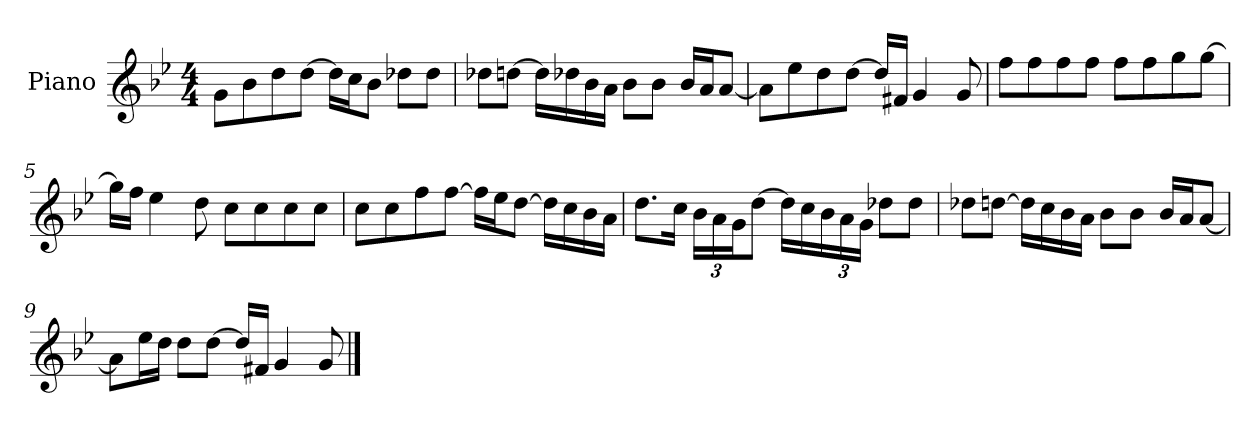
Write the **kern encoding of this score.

**kern
*part1
*staff1
*I"Piano
*I'P-no
*clefG2
*k[b-e-]
*M4/4
*MM90
=1
8g\L
8b-\
8dd\
[8dd\J
16dd\LL]
16cc\J
8b-\J
8dd-X\L
8dd-\J
=2
8dd-X\L
[8ddn\J
16dd\LL]
16dd-X\
16b-\
16a\JJ
8b-\L
8b-\J
16b-/LL
16a/J
[8a/J
=3
8a\L]
8ee-\
8dd\
[8dd\J
16dd/LL]
16f#X/JJ
4g/
8g/
=4
8ff\L
8ff\
8ff\
8ff\J
8ff\L
8ff\
8gg\
[8gg\J
!!LO:LB:g=z
=5
16gg\LL]
16ff\JJ
4ee-\
8dd\
8cc\L
8cc\
8cc\
8cc\J
=6
8cc\L
8cc\
8ff\
[8ff\J
16ff\LL]
16ee-\J
[8dd\J
16dd\LL]
16cc\
16b-\
16a\JJ
=7
8.dd\L
16cc\Jk
*Xbrackettup
24b-\LL
24a\
24g\J
[8dd\J
16dd\LL]
16cc\
24b-\
24a\
24g\JJ
8dd-X\L
8dd-\J
=8
8dd-X\L
[8ddn\J
16dd\LL]
16cc\
16b-\
16a\JJ
8b-\L
8b-\J
16b-/LL
16a/J
[8a/J
!!LO:LB:g=z
=9
8a\L]
16ee-\L
16dd\JJ
8dd\L
[8dd\J
16dd/LL]
16f#X/JJ
4g/
8g/
==
*-
